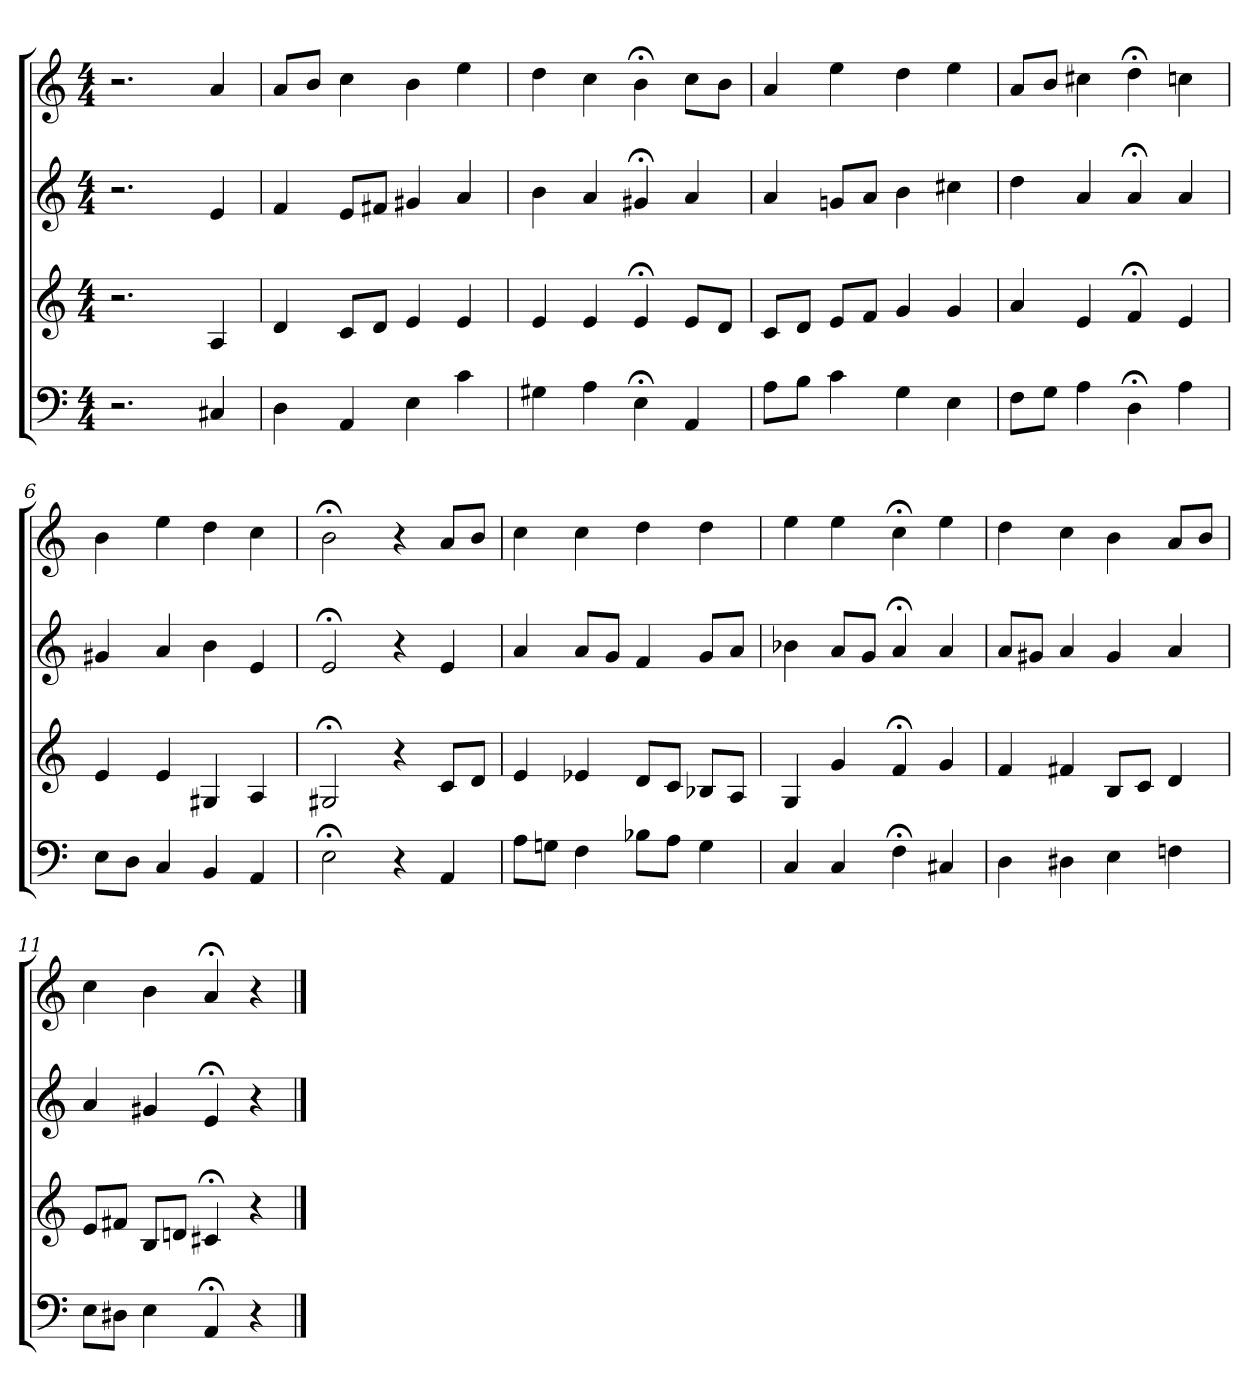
**kern	**kern	**kern	**kern
*part4	*part3	*part2	*part1
*staff4	*staff3	*staff2	*staff1
*clefF4	*clefG2	*clefG2	*clefG2
*k[]	*k[]	*k[]	*k[]
*C:	*C:	*C:	*a:
*M4/4	*M4/4	*M4/4	*M4/4
=1	=1	=1	=1
2.r	2.r	2.r	2.r
4C#X	4A	4e	4a
=2	=2	=2	=2
4D	4d	4f	8a/L
.	.	.	8b/J
4AA	8c/L	8e/L	4cc
.	8d/J	8f#X/J	.
4E	4e	4g#X	4b
4c	4e	4a	4ee
=3	=3	=3	=3
4G#X	4e	4b	4dd
4A	4e	4a	4cc
4E;<	4e;<	4g#X;<	4b;<
4AA	8e/L	4a	8cc\L
.	8d/J	.	8b\J
=4	=4	=4	=4
8A\L	8c/L	4a	4a
8B\J	8d/J	.	.
4c	8e/L	8gn/L	4ee
.	8f/J	8a/J	.
4G	4g	4b	4dd
4E	4g	4cc#X	4ee
=5	=5	=5	=5
8F\L	4a	4dd	8a/L
8G\J	.	.	8b/J
4A	4e	4a	4cc#X
4D;<	4f;<	4a;<	4dd;<
4A	4e	4a	4ccn
=6	=6	=6	=6
8E\L	4e	4g#X	4b
8D\J	.	.	.
4C	4e	4a	4ee
4BB	4G#X	4b	4dd
4AA	4A	4e	4cc
=7	=7	=7	=7
2E;<	2G#X;<	2e;<	2b;<
4r	4r	4r	4r
4AA	8c/L	4e	8a/L
.	8d/J	.	8b/J
=8	=8	=8	=8
8A\L	4e	4a	4cc
8Gn\J	.	.	.
4F	4e-X	8a/L	4cc
.	.	8g/J	.
8B-X\L	8d/L	4f	4dd
8A\J	8c/J	.	.
4G	8B-X/L	8g/L	4dd
.	8A/J	8a/J	.
=9	=9	=9	=9
4C	4G	4b-X	4ee
4C	4g	8a/L	4ee
.	.	8g/J	.
4F;<	4f;<	4a;<	4cc;<
4C#X	4g	4a	4ee
=10	=10	=10	=10
4D	4f	8a/L	4dd
.	.	8g#X/J	.
4D#X	4f#X	4a	4cc
4E	8B/L	4g#	4b
.	8c/J	.	.
4Fn	4d	4a	8a/L
.	.	.	8b/J
=11	=11	=11	=11
8E\L	8e/L	4a	4cc
8D#X\J	8f#X/J	.	.
4E	8B/L	4g#X	4b
.	8dn/J	.	.
4AA;<	4c#X;<	4e;<	4a;<
4r	4r	4r	4r
==	==	==	==
*-	*-	*-	*-
